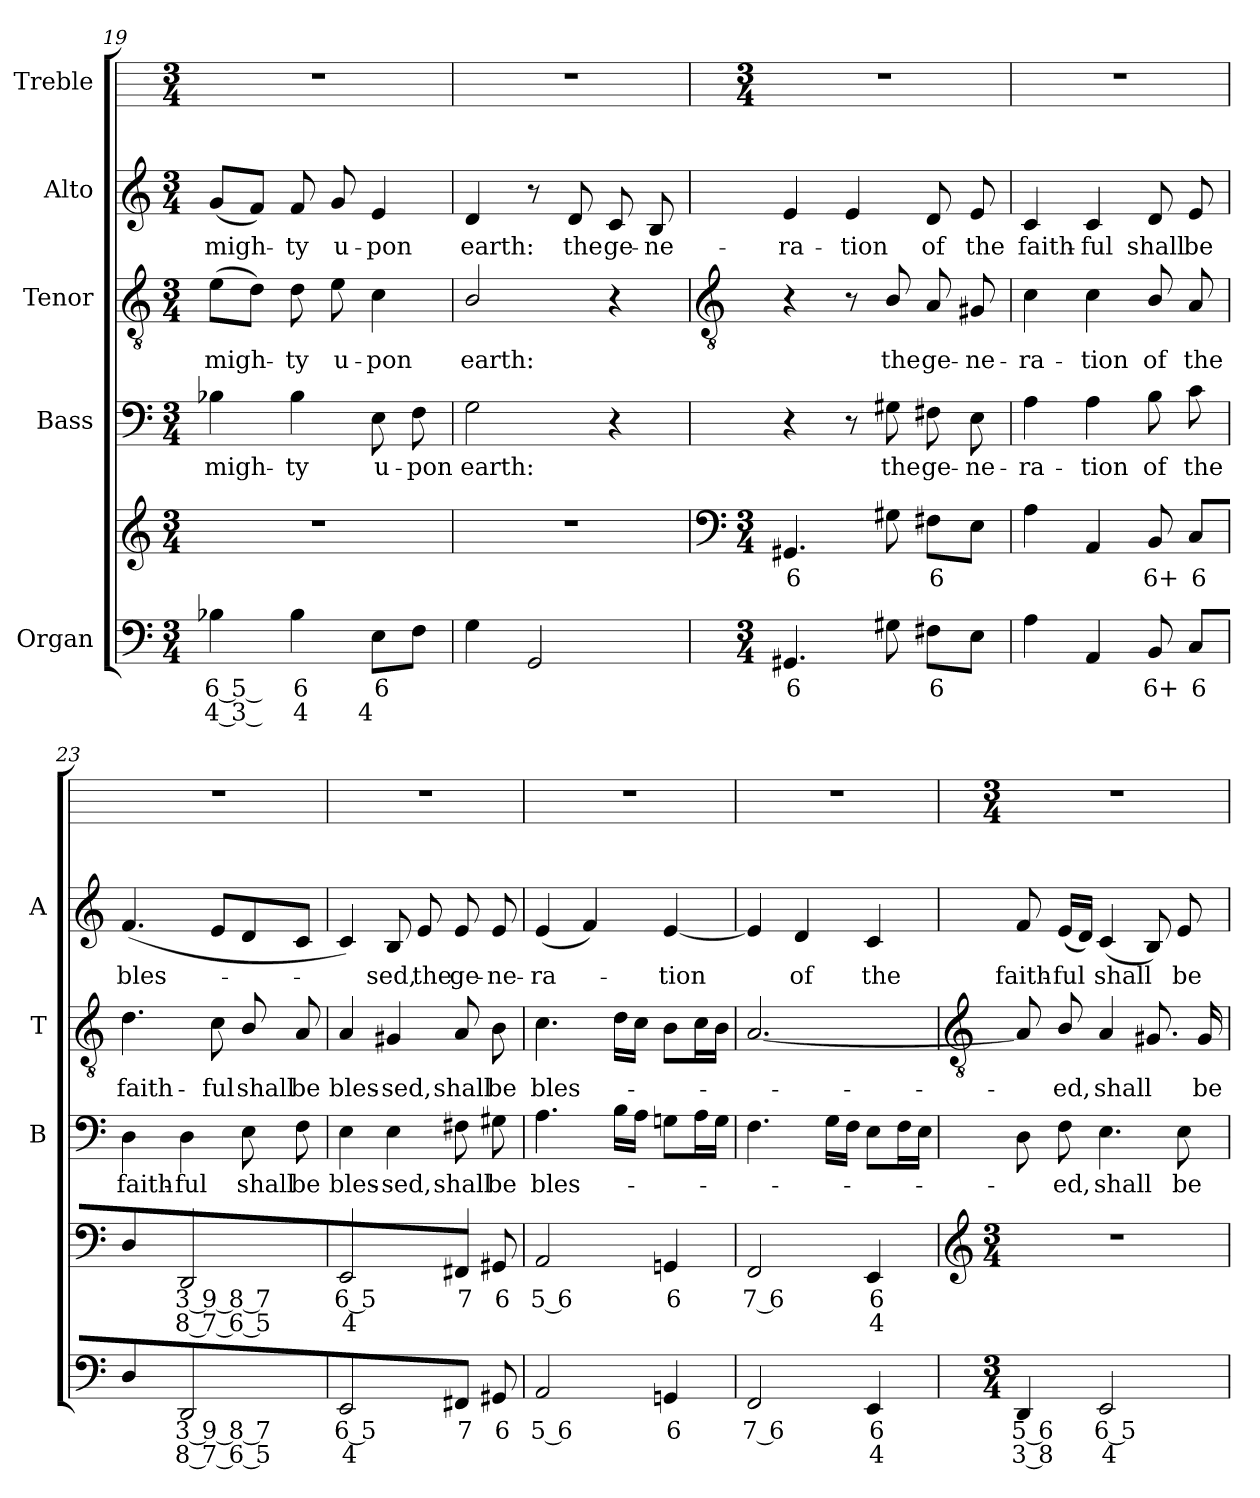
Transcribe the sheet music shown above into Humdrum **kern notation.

**kern	**text	**text	**kern	**text	**text	**kern	**text	**kern	**text	**kern	**text	**kern
*part5	*part5	*part5	*part5	*part5	*part5	*part4	*part4	*part3	*part3	*part2	*part2	*part1
*staff6	*staff6	*staff6	*staff5	*staff5	*staff5	*staff4	*staff4	*staff3	*staff3	*staff2	*staff2	*staff1
*I"Organ	*	*	*	*	*	*I"Bass	*	*I"Tenor	*	*I"Alto	*	*I"Treble
*	*	*	*	*	*	*I'B	*	*I'T	*	*I'A	*	*
*clefF4	*	*	*clefG2	*	*	*clefF4	*	*clefGv2	*	*clefG2	*	*
*k[]	*	*	*k[]	*	*	*k[]	*	*k[]	*	*k[]	*	*
*C:	*	*	*C:	*	*	*C:	*	*C:	*	*C:	*	*
*M3/4	*	*	*M3/4	*	*	*M3/4	*	*M3/4	*	*M3/4	*	*M3/4
=19	=19	=19	=19	=19	=19	=19	=19	=19	=19	=19	=19	=19
!	!LO:LY:b	!LO:LY:b	!LO:N:vis=1	!	!	!	!LO:LY:b	!	!LO:LY:b	!	!LO:LY:b	!
4B-X	6 5__	4 3__	2.r	.	.	4B-X	migh-	(>8eL	migh-	(<8gL	migh-	2.r
.	.	.	.	.	.	.	.	8dJ)	.	8fJ)	.	.
!	!LO:LY:b	!LO:LY:b	!	!	!	!	!LO:LY:b	!	!LO:LY:b	!	!LO:LY:b	!
4B-	6	4	.	.	.	4B-	-ty	8d	ty	8f	ty	.
!	!	!	!	!	!	!	!	!	!LO:LY:b	!	!LO:LY:b	!
.	.	.	.	.	.	.	.	8e	u-	8g	u-	.
!	!LO:LY:b	!LO:LY:b	!	!	!	!	!LO:LY:b	!	!LO:LY:b	!	!LO:LY:b	!
8EL	6	4	.	.	.	8E	u-	4c	-pon	4e	-pon	.
!	!	!	!	!	!	!	!LO:LY:b	!	!	!	!	!
8FJ	.	.	.	.	.	8F	-pon	.	.	.	.	.
=20	=20	=20	=20	=20	=20	=20	=20	=20	=20	=20	=20	=20
!	!	!	!LO:N:vis=1	!	!	!	!LO:LY:b	!	!LO:LY:b	!	!LO:LY:b	!
4G	.	.	2.r	.	.	2G	earth:	2B/	earth:	4d	earth:	2.r
2GG	.	.	.	.	.	.	.	.	.	8r	.	.
!	!	!	!	!	!	!	!	!	!	!	!LO:LY:b	!
.	.	.	.	.	.	.	.	.	.	8d	the	.
!	!	!	!	!	!	!	!	!	!	!	!LO:LY:b	!
.	.	.	.	.	.	4r	.	4r	.	8c	ge-	.
!	!	!	!	!	!	!	!	!	!	!	!LO:LY:b	!
.	.	.	.	.	.	.	.	.	.	8B	-ne-	.
!!LO:LB:g=z
=21	=21	=21	=21	=21	=21	=21	=21	=21	=21	=21	=21	=21
*	*	*	*clefF4	*	*	*	*	*clefGv2	*	*	*	*
*k[]	*	*	*k[]	*	*	*	*	*	*	*	*	*
*C:	*	*	*C:	*	*	*	*	*	*	*	*	*
*M3/4	*	*	*M3/4	*	*	*	*	*	*	*	*	*M3/4
!	!LO:LY:b	!	!	!LO:LY:b	!	!	!	!	!	!	!LO:LY:b	!
4.GG#X	6	.	4.GG#X	6	.	4r	.	4r	.	4e	-ra-	2.r
!	!	!	!	!	!	!	!	!	!	!	!LO:LY:b	!
.	.	.	.	.	.	8r	.	8r	.	4e	-tion	.
!	!	!	!	!	!	!	!LO:LY:b	!	!LO:LY:b	!	!	!
8G#X	.	.	8G#X	.	.	8G#X	the	8B/	the	.	.	.
!	!LO:LY:b	!	!	!LO:LY:b	!	!	!LO:LY:b	!	!LO:LY:b	!	!LO:LY:b	!
8F#XL	6	.	8F#XL	6	.	8F#X	ge-	8A	ge-	8d	of	.
!	!	!	!	!	!	!	!LO:LY:b	!	!LO:LY:b	!	!LO:LY:b	!
8EJ	.	.	8EJ	.	.	8E	-ne-	8G#X	-ne-	8e	the	.
=22	=22	=22	=22	=22	=22	=22	=22	=22	=22	=22	=22	=22
!	!	!	!	!	!	!	!LO:LY:b	!	!LO:LY:b	!	!LO:LY:b	!
4A	.	.	4A	.	.	4A	-ra-	4c	-ra-	4c	faith-	2.r
!	!	!	!	!	!	!	!LO:LY:b	!	!LO:LY:b	!	!LO:LY:b	!
4AA	.	.	4AA	.	.	4A	-tion	4c	-tion	4c	-ful	.
!	!LO:LY:b	!	!	!LO:LY:b	!	!	!LO:LY:b	!	!LO:LY:b	!	!LO:LY:b	!
8BB	6+	.	8BB	6+	.	8B	of	8B/	of	8d	shall	.
!	!LO:LY:b	!	!	!LO:LY:b	!	!	!LO:LY:b	!	!LO:LY:b	!	!LO:LY:b	!
8CL	6	.	8CL	6	.	8c	the	8A	the	8e	be	.
=23	=23	=23	=23	=23	=23	=23	=23	=23	=23	=23	=23	=23
!	!	!	!	!	!	!	!LO:LY:b	!	!LO:LY:b	!	!LO:LY:b	!
4D/	.	.	4D/	.	.	4D	faith-	4.d	faith-	(<4.f	bles-	2.r
!	!LO:LY:b	!LO:LY:b	!	!LO:LY:b	!LO:LY:b	!	!LO:LY:b	!	!	!	!	!
2DD	3 9 8 7	8 7 6 5	2DD	3 9 8 7	8 7 6 5	4D	-ful	.	.	.	.	.
!	!	!	!	!	!	!	!	!	!LO:LY:b	!	!	!
.	.	.	.	.	.	.	.	8c	-ful	8eL	.	.
!	!	!	!	!	!	!	!LO:LY:b	!	!LO:LY:b	!	!	!
.	.	.	.	.	.	8E	shall	8B/	shall	8d	.	.
!	!	!	!	!	!	!	!LO:LY:b	!	!LO:LY:b	!	!	!
.	.	.	.	.	.	8F	be	8A	be	8cJ	.	.
=24	=24	=24	=24	=24	=24	=24	=24	=24	=24	=24	=24	=24
!	!LO:LY:b	!LO:LY:b	!	!LO:LY:b	!LO:LY:b	!	!LO:LY:b	!	!LO:LY:b	!	!	!
2EE	6 5	4	2EE	6 5	4	4E	bles-	4A	bles-	4c)	.	2.r
!	!	!	!	!	!	!	!LO:LY:b	!	!LO:LY:b	!	!LO:LY:b	!
.	.	.	.	.	.	4E	-sed,	4G#X	-sed,	8B	sed,	.
!	!	!	!	!	!	!	!	!	!	!	!LO:LY:b	!
.	.	.	.	.	.	.	.	.	.	8e	the	.
!	!LO:LY:b	!	!	!LO:LY:b	!	!	!LO:LY:b	!	!LO:LY:b	!	!LO:LY:b	!
8FF#XJ	7	.	8FF#XJ	7	.	8F#X	shall	8A	shall	8e	ge-	.
!	!LO:LY:b	!	!	!LO:LY:b	!	!	!LO:LY:b	!	!LO:LY:b	!	!LO:LY:b	!
8GG#X	6	.	8GG#X	6	.	8G#X	be	8B	be	8e	-ne-	.
=25	=25	=25	=25	=25	=25	=25	=25	=25	=25	=25	=25	=25
!	!LO:LY:b	!	!	!LO:LY:b	!	!	!LO:LY:b	!	!LO:LY:b	!	!LO:LY:b	!
2AA	5 6	.	2AA	5 6	.	4.A	bles-	4.c	bles-	(<4e	-ra-	2.r
.	.	.	.	.	.	.	.	.	.	4f)	.	.
.	.	.	.	.	.	16BLL	.	16dLL	.	.	.	.
.	.	.	.	.	.	16AJJ	.	16cJJ	.	.	.	.
!	!LO:LY:b	!	!	!LO:LY:b	!	!	!	!	!	!	!LO:LY:b	!
4GGn	6	.	4GGn	6	.	8GnL	.	8BL	.	[4e	tion	.
.	.	.	.	.	.	16AL	.	16cL	.	.	.	.
.	.	.	.	.	.	16GJJ	.	16BJJ	.	.	.	.
=26	=26	=26	=26	=26	=26	=26	=26	=26	=26	=26	=26	=26
!	!LO:LY:b	!	!	!LO:LY:b	!	!	!	!	!	!	!	!
2FF	7 6	.	2FF	7 6	.	4.F	.	[2.A	.	4e]	.	2.r
!	!	!	!	!	!	!	!	!	!	!	!LO:LY:b	!
.	.	.	.	.	.	.	.	.	.	4d	of	.
.	.	.	.	.	.	16GLL	.	.	.	.	.	.
.	.	.	.	.	.	16FJJ	.	.	.	.	.	.
!	!LO:LY:b	!LO:LY:b	!	!LO:LY:b	!LO:LY:b	!	!	!	!	!	!LO:LY:b	!
4EE	6	4	4EE	6	4	8EL	.	.	.	4c	the	.
.	.	.	.	.	.	16FL	.	.	.	.	.	.
.	.	.	.	.	.	16EJJ	.	.	.	.	.	.
!!LO:LB:g=z
=27	=27	=27	=27	=27	=27	=27	=27	=27	=27	=27	=27	=27
*	*	*	*clefG2	*	*	*	*	*clefGv2	*	*	*	*
*k[]	*	*	*k[]	*	*	*	*	*	*	*	*	*
*C:	*	*	*C:	*	*	*	*	*	*	*	*	*
*M3/4	*	*	*M3/4	*	*	*	*	*	*	*	*	*M3/4
!	!LO:LY:b	!LO:LY:b	!LO:N:vis=1	!	!	!	!	!	!	!	!LO:LY:b	!
4DD	5 6	3 8	2.r	.	.	8D	.	8A]	.	8f	faith-	2.r
!	!	!	!	!	!	!	!LO:LY:b	!	!LO:LY:b	!	!LO:LY:b	!
.	.	.	.	.	.	8F	ed,	8B/	ed,	(<16eLL	-ful	.
.	.	.	.	.	.	.	.	.	.	16dJJ)	.	.
!	!LO:LY:b	!LO:LY:b	!	!	!	!	!LO:LY:b	!	!LO:LY:b	!	!LO:LY:b	!
2EE	6 5	4	.	.	.	4.E	shall	4A	shall	(<4c	shall	.
.	.	.	.	.	.	.	.	8.G#X	.	8B)	.	.
!	!	!	!	!	!	!	!LO:LY:b	!	!	!	!LO:LY:b	!
.	.	.	.	.	.	8E	be	.	.	8e	be	.
!	!	!	!	!	!	!	!	!	!LO:LY:b	!	!	!
.	.	.	.	.	.	.	.	16G#	be	.	.	.
=	=	=	=	=	=	=	=	=	=	=	=	=
*-	*-	*-	*-	*-	*-	*-	*-	*-	*-	*-	*-	*-
